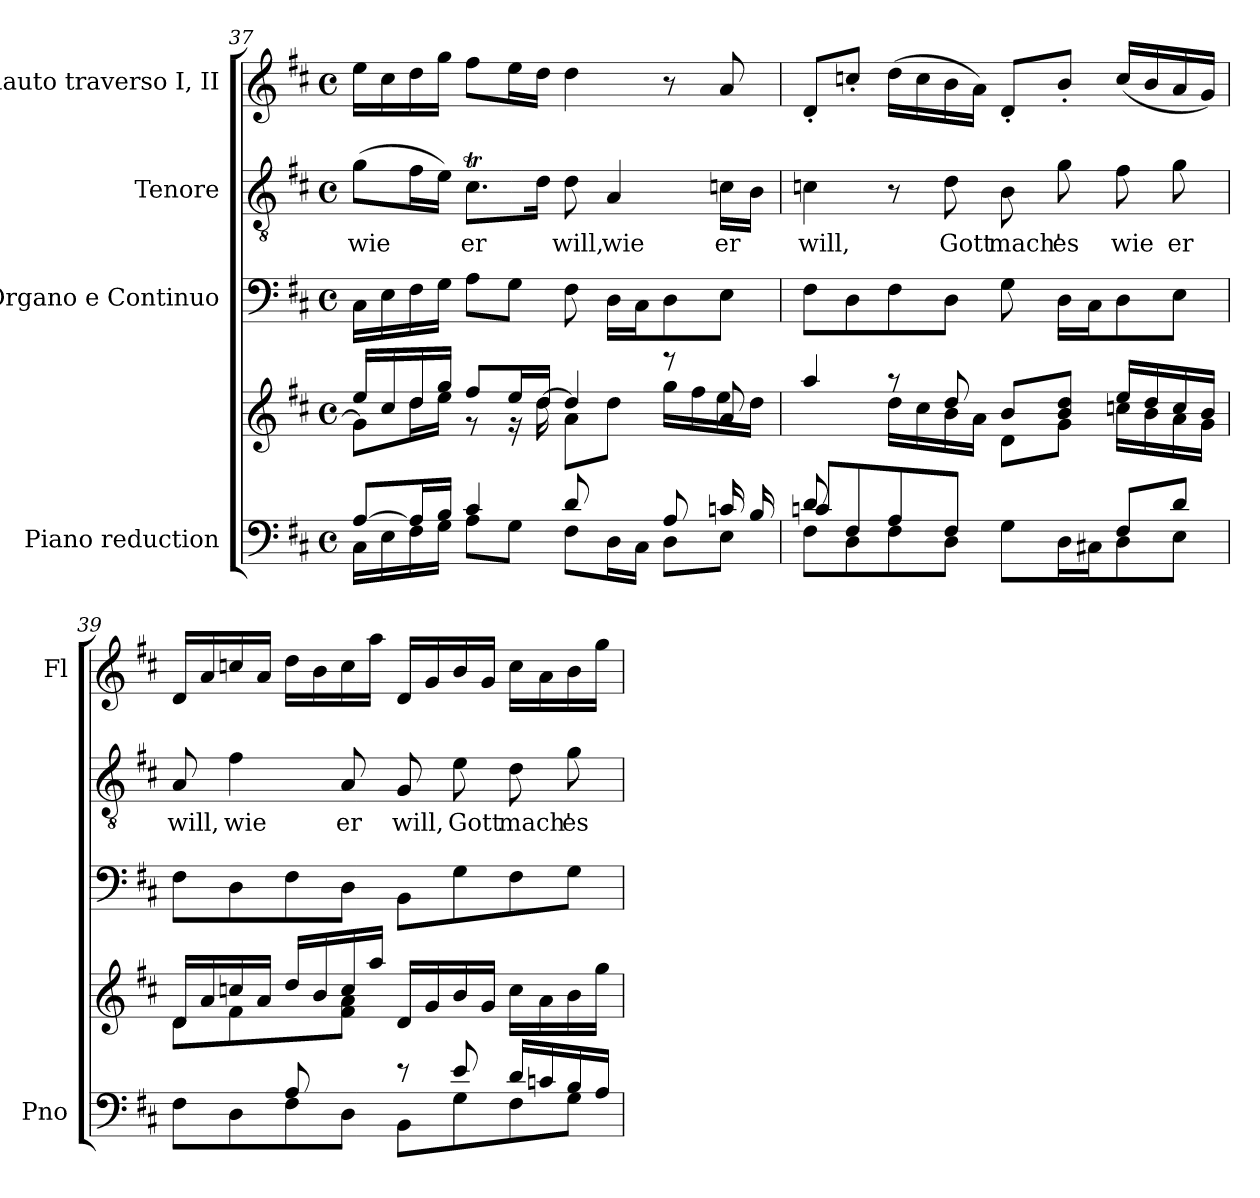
**kern	**kern	**kern	**kern	**text	**kern
*part4	*part4	*part3	*part2	*part2	*part1
*staff5	*staff4	*staff3	*staff2	*staff2	*staff1
*I"Piano reduction	*	*I"Organo e Continuo	*I"Tenore	*	*I"Flauto traverso I, II
*I'Pno	*	*	*	*	*I'Fl
*clefF4	*clefG2	*clefF4	*clefGv2	*	*clefG2
*k[f#c#]	*k[f#c#]	*k[f#c#]	*k[f#c#]	*	*k[f#c#]
*M4/4	*M4/4	*M4/4	*M4/4	*	*M4/4
*met(c)	*met(c)	*met(c)	*met(c)	*	*met(c)
=37	=37	=37	=37	=37	=37
*^	*^	*	*	*	*
*	*	*	*^	*	*	*	*
!	!	!	!	!	!	!	!LO:LY:b	!
[8A/L	16C#\LL	16ee/LL	8g\L]	8ryy	16C#\LL	(8g\L	wie	16ee\LL
.	16E\	16cc#/	.	.	16E\	.	.	16cc#\
*	*	*	*v	*v	*	*	*	*
16A/L]	16F#\	16dd/	16dd\L	16F#\	16f#\L	.	16dd\
16B/JJ	16G\JJ	16gg/JJ	16ee\JJ	16G\JJ	16e\JJ)	.	16gg\JJ
!	!	!	!	!	!	!LO:LY:b	!
4c#/	8A\L	8ff#/L	8r	8A\L	8.c#t\L	er	8ff#\L
.	8G\J	16ee/L	16r	8G\J	.	.	16ee\L
.	.	[16dd/JJ	16dd\	.	16d\Jk	.	16dd\JJ
!	!	!	!	!	!	!LO:LY:b	!
8d/L	8F#\L	4dd/]	8a\L	8F#\	8d\	will,	4dd\
*	*	*	*^	*	*	*	*
!	!	!	!	!	!	!	!LO:LY:b	!
8ryy	16D\L	.	8dd\J	8f#\J	16D\LL	4A/	wie	.
.	16C#\JJ	.	.	.	16C#\J	.	.	.
8A/L	8D\L	8r	16gg\LL	4ryy	8D\	.	.	8r
.	.	.	16ff#\	.	.	.	.	.
!	!	!	!	!	!	!	!LO:LY:b	!
16cn/L	8E\J	8a/	16ee\	.	8E\J	16cn\LL	er	8a/
16B/JJ	.	.	16dd\JJ	.	.	16B\JJ	.	.
*	*	*	*v	*v	*	*	*	*
!!LO:PB:g=z
=38	=38	=38	=38	=38	=38	=38	=38
*	*^	*	*	*	*	*	*
!	!	!	!	!	!	!	!LO:LY:b	!
8d/L	8cn/L	8F#\L	4aa/	8ryy	8F#\L	4cn\	will,	8d'/L
2..ryy	8F#/	8D\	.	8ccn\J	8D\	.	.	8ccn'/J
.	8A/	8F#\	8r	16dd\LL	8F#\	8r	.	(16dd\LL
.	.	.	.	16cc\	.	.	.	16cc\
!	!	!	!	!	!	!	!LO:LY:b	!
.	8F#/J	8D\J	8dd/	16b\	8D\J	8d\	Gott	16b\
.	.	.	.	16a\JJ	.	.	.	16a\JJ)
!	!	!	!	!	!	!	!LO:LY:b	!
.	4ryy	8G\L	8b/L	8d\L	8G\	8B\	mach'	8d'/L
!	!	!	!	!	!	!	!LO:LY:b	!
.	.	16D\L	8b/ 8dd/J	8g\J	16D\LL	8g\	es	8b'/J
.	.	16C#X\J	.	.	16C#\J	.	.	.
!	!	!	!	!	!	!	!LO:LY:b	!
.	8F#/L	8D\	16ee/LL	16ccn\LL	8D\	8f#\	wie	(16cc/LL
.	.	.	16dd/	16b\	.	.	.	16b/
!	!	!	!	!	!	!	!LO:LY:b	!
.	8d/J	8E\J	16cc/	16a\	8E\J	8g\	er	16a/
.	.	.	16b/JJ	16g\JJ	.	.	.	16g/JJ)
*	*v	*v	*	*	*	*	*	*
=39	=39	=39	=39	=39	=39	=39	=39
!	!	!	!	!	!	!LO:LY:b	!
4ryy	8F#\L	16d/LL	8d\L	8F#\L	8A/	will,	16d/LL
.	.	16a/	.	.	.	.	16a/
!	!	!	!	!	!	!LO:LY:b	!
.	8D\	16ccn/	8f#\	8D\	4f#\	wie	16ccn/
.	.	16a/JJ	.	.	.	.	16a/JJ
8A/	8F#\	16dd/LL	8ryy	8F#\	.	.	16dd\LL
.	.	16b/	.	.	.	.	16b\
!	!	!	!	!	!	!LO:LY:b	!
8ryy	8D\J	16cc/	8f#\ 8a\J	8D\J	8A/	er	16cc\
.	.	16aa/JJ	.	.	.	.	16aa\JJ
!	!	!	!	!	!	!LO:LY:b	!
8r	8BB\L	16d/LL	2ryy	8BB\L	8G/	will,	16d/LL
.	.	16g/	.	.	.	.	16g/
!	!	!	!	!	!	!LO:LY:b	!
8e/	8G\	16b/	.	8G\	8e\	Gott	16b/
.	.	16g/JJ	.	.	.	.	16g/JJ
!	!	!	!	!	!	!LO:LY:b	!
16d/LL	8F#\	16cc\LL	.	8F#\	8d\	mach'	16cc\LL
16cn/	.	16a\	.	.	.	.	16a\
!	!	!	!	!	!	!LO:LY:b	!
16B/	8G\J	16b\	.	8G\J	8g\	es	16b\
16A/JJ	.	16gg\JJ	.	.	.	.	16gg\JJ
*v	*v	*	*	*	*	*	*
*	*v	*v	*	*	*	*
=	=	=	=	=	=
*-	*-	*-	*-	*-	*-
